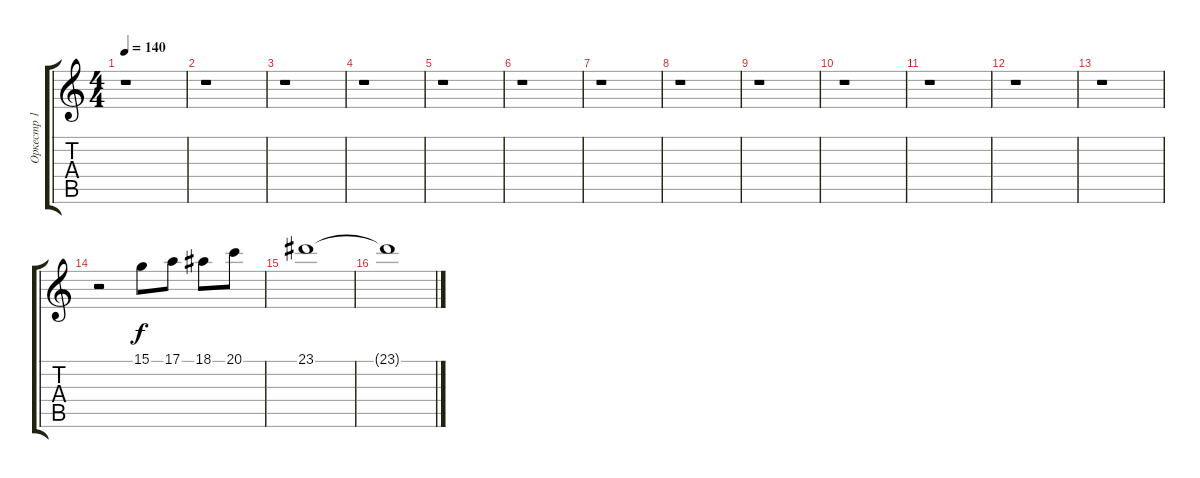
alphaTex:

\track ("Оркестр 1" "Оркестр 1") {instrument stringensemble1}
\staff {score tabs}
\tuning (E4 B3 G3 D3 A2 E2) {hide}
\ts (4 4)
\tempo 140
\clef g2
\ks c
r.1{dy f} |
r.1 |
r.1 |
r.1 |
r.1 |
r.1 |
r.1 |
r.1 |
r.1 |
r.1 |
r.1 |
r.1 |
r.1 |
r.2 15.1.8 17.1.8 18.1.8 20.1.8 |
23.1.1 |
23.1{t}.1
